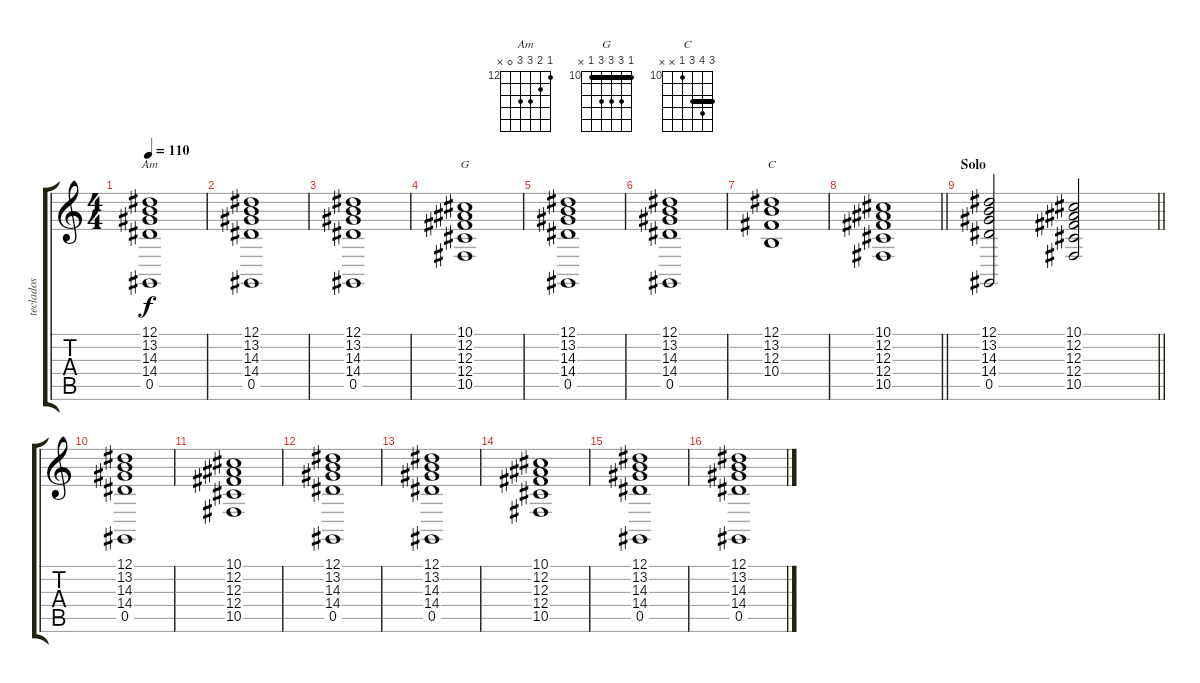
\track ("teclados" "teclados") {instrument stringensemble1}
\staff {score tabs}
\tuning (Eb4 Bb3 Gb3 Db3 Ab2 Eb2) {hide}
\chord ("Am" 12 13 14 14 0 x) {firstfret 12}
\chord ("G" 10 12 12 12 10 x) {firstfret 10 barre 10}
\chord ("C" 12 13 12 10 x x) {firstfret 10 barre 12}
\ts (4 4)
\tempo 110
\clef g2
\ks c
(12.1 13.2 14.3 14.4 0.5).1{ch "Am" dy f} |
(12.1 13.2 14.3 14.4 0.5).1 |
(12.1 13.2 14.3 14.4 0.5).1 |
(10.1 12.2 12.3 12.4 10.5).1{ch "G"} |
(12.1 13.2 14.3 14.4 0.5).1 |
(12.1 13.2 14.3 14.4 0.5).1 |
(12.1 13.2 12.3 10.4).1{ch "C"} |
\barLineRight lightlight
(10.1 12.2 12.3 12.4 10.5).1 |
\section ("" "Solo")
\barLineRight lightlight
(12.1 13.2 14.3 14.4 0.5).2 (10.1 12.2 12.3 12.4 10.5).2 |
(12.1 13.2 14.3 14.4 0.5).1 |
(10.1 12.2 12.3 12.4 10.5).1 |
(12.1 13.2 14.3 14.4 0.5).1 |
(12.1 13.2 14.3 14.4 0.5).1 |
(10.1 12.2 12.3 12.4 10.5).1 |
(12.1 13.2 14.3 14.4 0.5).1 |
(12.1 13.2 14.3 14.4 0.5).1
